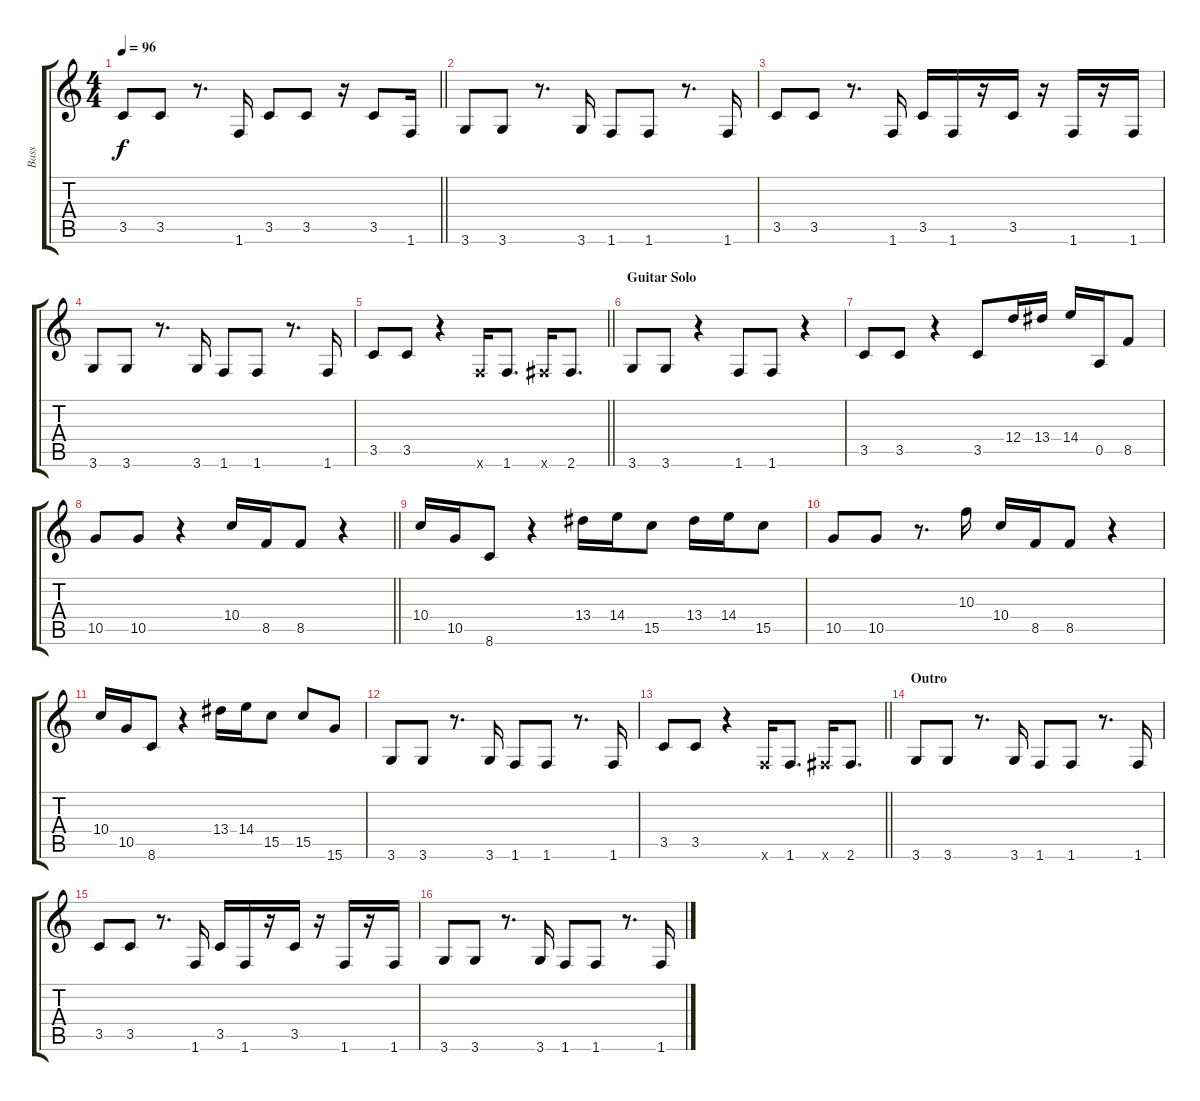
\track ("Bass" "Bass") {instrument electricbassfinger}
\staff {score tabs}
\tuning (E4 B3 G3 D3 A2 E2) {hide}
\ts (4 4)
\tempo 96
\clef g2
\barLineRight lightlight
\ks c
3.5.8{dy f} 3.5.8 r.8{d} 1.6.16 3.5.8 3.5.8 r.16 3.5.8 1.6.16 |
3.6.8 3.6.8 r.8{d} 3.6.16 1.6.8 1.6.8 r.8{d} 1.6.16 |
3.5.8 3.5.8 r.8{d} 1.6.16 3.5.16 1.6.16 r.16 3.5.16 r.16 1.6.16 r.16 1.6.16 |
3.6.8 3.6.8 r.8{d} 3.6.16 1.6.8 1.6.8 r.8{d} 1.6.16 |
\barLineRight lightlight
3.5.8 3.5.8 r.4 1.6{x}.16 1.6.8{d} 2.6{x}.16 2.6.8{d} |
\section ("" "Guitar Solo")
3.6.8 3.6.8 r.4 1.6.8 1.6.8 r.4 |
3.5.8 3.5.8 r.4 3.5.8 12.4.16 13.4.16 14.4.16 0.5.16 8.5.8 |
\barLineRight lightlight
10.5.8 10.5.8 r.4 10.4.16 8.5.16 8.5.8 r.4 |
10.4.16 10.5.16 8.6.8 r.4 13.4.16 14.4.16 15.5.8 13.4.16 14.4.16 15.5.8 |
10.5.8 10.5.8 r.8{d} 10.3.16 10.4.16 8.5.16 8.5.8 r.4 |
10.4.16 10.5.16 8.6.8 r.4 13.4.16 14.4.16 15.5.8 15.5.8 15.6.8 |
3.6.8 3.6.8 r.8{d} 3.6.16 1.6.8 1.6.8 r.8{d} 1.6.16 |
\barLineRight lightlight
3.5.8 3.5.8 r.4 1.6{x}.16 1.6.8{d} 2.6{x}.16 2.6.8{d} |
\section ("" "Outro")
3.6.8 3.6.8 r.8{d} 3.6.16 1.6.8 1.6.8 r.8{d} 1.6.16 |
3.5.8 3.5.8 r.8{d} 1.6.16 3.5.16 1.6.16 r.16 3.5.16 r.16 1.6.16 r.16 1.6.16 |
3.6.8 3.6.8 r.8{d} 3.6.16 1.6.8 1.6.8 r.8{d} 1.6.16
